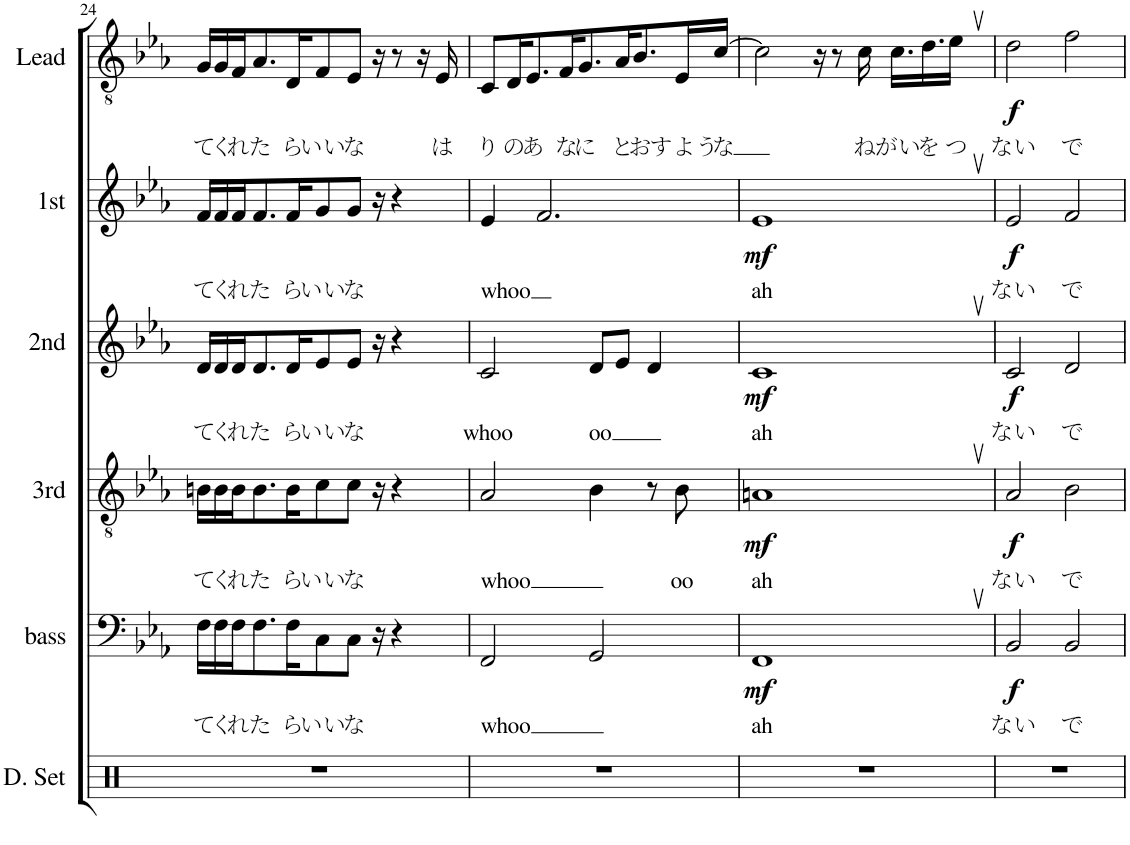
**kern	**kern	**text	**dynam	**kern	**text	**dynam	**kern	**text	**dynam	**kern	**text	**dynam	**kern	**text	**dynam
*part6	*part5	*part5	*part5	*part4	*part4	*part4	*part3	*part3	*part3	*part2	*part2	*part2	*part1	*part1	*part1
*staff6	*staff5	*staff5	*staff5	*staff4	*staff4	*staff4	*staff3	*staff3	*staff3	*staff2	*staff2	*staff2	*staff1	*staff1	*staff1
*I"ドラムセット	*I"bass	*	*	*I"3rd	*	*	*I"2nd	*	*	*I"1st	*	*	*I"Lead	*	*
*	*I'bass	*	*	*I'3rd	*	*	*I'2nd	*	*	*I'1st	*	*	*I'Lead	*	*
!!LO:PB:g=z
*clefX	*clefF4	*	*	*clefGv2	*	*	*clefG2	*	*	*clefG2	*	*	*clefGv2	*	*
*k[]	*k[b-e-a-]	*	*	*k[b-e-a-]	*	*	*k[b-e-a-]	*	*	*k[b-e-a-]	*	*	*k[b-e-a-]	*	*
*M4/4	*M4/4	*	*	*M4/4	*	*	*M4/4	*	*	*M4/4	*	*	*M4/4	*	*
=24	=24	=24	=24	=24	=24	=24	=24	=24	=24	=24	=24	=24	=24	=24	=24
!	!	!LO:LY:b	!	!	!LO:LY:b	!	!	!LO:LY:b	!	!	!LO:LY:b	!	!	!LO:LY:b	!
1r	16F\LL	て	.	16Bn\LL	て	.	16d/LL	て	.	16f/LL	て	.	16G/LL	て	.
!	!	!LO:LY:b	!	!	!LO:LY:b	!	!	!LO:LY:b	!	!	!LO:LY:b	!	!	!LO:LY:b	!
.	16F\	く	.	16B\	く	.	16d/	く	.	16f/	く	.	16G/	く	.
!	!	!LO:LY:b	!	!	!LO:LY:b	!	!	!LO:LY:b	!	!	!LO:LY:b	!	!	!LO:LY:b	!
.	16F\J	れ	.	16B\J	れ	.	16d/J	れ	.	16f/J	れ	.	16F/J	れ	.
!	!	!LO:LY:b	!	!	!LO:LY:b	!	!	!LO:LY:b	!	!	!LO:LY:b	!	!	!LO:LY:b	!
.	8.F\	た	.	8.B\	た	.	8.d/	た	.	8.f/	た	.	8.A-/	た	.
!	!	!LO:LY:b	!	!	!LO:LY:b	!	!	!LO:LY:b	!	!	!LO:LY:b	!	!	!LO:LY:b	!
.	16F\K	ら	.	16B\K	ら	.	16d/K	ら	.	16f/K	ら	.	16D/K	ら	.
!	!	!LO:LY:b	!	!	!LO:LY:b	!	!	!LO:LY:b	!	!	!LO:LY:b	!	!	!LO:LY:b	!
.	8C\	いい	.	8c\	いい	.	8e-/	いい	.	8g/	いい	.	8F/	いい	.
!	!	!LO:LY:b	!	!	!LO:LY:b	!	!	!LO:LY:b	!	!	!LO:LY:b	!	!	!LO:LY:b	!
.	8C\J	な	.	8c\J	な	.	8e-/J	な	.	8g/J	な	.	8E-/J	な	.
.	16r	.	.	16r	.	.	16r	.	.	16r	.	.	16r	.	.
.	4r	.	.	4r	.	.	4r	.	.	4r	.	.	8r	.	.
.	.	.	.	.	.	.	.	.	.	.	.	.	16r	.	.
!	!	!	!	!	!	!	!	!	!	!	!	!	!	!LO:LY:b	!
.	.	.	.	.	.	.	.	.	.	.	.	.	16E-/	は	.
=25	=25	=25	=25	=25	=25	=25	=25	=25	=25	=25	=25	=25	=25	=25	=25
!	!	!LO:LY:b	!	!	!LO:LY:b	!	!	!LO:LY:b	!	!	!LO:LY:b	!	!	!LO:LY:b	!
1r	2FF/	whoo	.	2A-/	whoo	.	2c/	whoo	.	4e-/	whoo	.	8C/L	り	.
!	!	!	!	!	!	!	!	!	!	!	!	!	!	!LO:LY:b	!
.	.	.	.	.	.	.	.	.	.	.	.	.	16D/K	の	.
!	!	!	!	!	!	!	!	!	!	!	!	!	!	!LO:LY:b	!
.	.	.	.	.	.	.	.	.	.	.	.	.	8.E-/	あ	.
.	.	.	.	.	.	.	.	.	.	2.f/	.	.	.	.	.
!	!	!	!	!	!	!	!	!	!	!	!	!	!	!LO:LY:b	!
.	.	.	.	.	.	.	.	.	.	.	.	.	16F/K	な	.
!	!	!	!	!	!	!	!	!	!	!	!	!	!	!LO:LY:b	!
.	.	.	.	.	.	.	.	.	.	.	.	.	8.G/	に	.
!	!	!	!	!	!	!	!	!LO:LY:b	!	!	!	!	!	!	!
.	2GG/	.	.	4B-\	.	.	8d/L	oo	.	.	.	.	.	.	.
!	!	!	!	!	!	!	!	!	!	!	!	!	!	!LO:LY:b	!
.	.	.	.	.	.	.	8e-/J	.	.	.	.	.	16A-/K	と	.
!	!	!	!	!	!	!	!	!	!	!	!	!	!	!LO:LY:b	!
.	.	.	.	.	.	.	.	.	.	.	.	.	8.B-/	お	.
.	.	.	.	8r	.	.	4d/	.	.	.	.	.	.	.	.
!	!	!	!	!	!LO:LY:b	!	!	!	!	!	!	!	!	!LO:LY:b	!
.	.	.	.	8B-\	oo	.	.	.	.	.	.	.	16E-/L	すよう	.
!	!	!	!	!	!	!	!	!	!	!	!	!	!	!LO:LY:b	!
.	.	.	.	.	.	.	.	.	.	.	.	.	[16c/JJ	な	.
=26	=26	=26	=26	=26	=26	=26	=26	=26	=26	=26	=26	=26	=26	=26	=26
!	!	!LO:LY:b	!LO:DY:b	!	!LO:LY:b	!LO:DY:b	!	!LO:LY:b	!LO:DY:b	!	!LO:LY:b	!LO:DY:b	!	!	!
1r	1FF,	ah	mf	1An,	ah	mf	1c,	ah	mf	1e-,	ah	mf	2c\]	.	.
.	.	.	.	.	.	.	.	.	.	.	.	.	16r	.	.
.	.	.	.	.	.	.	.	.	.	.	.	.	8r	.	.
!	!	!	!	!	!	!	!	!	!	!	!	!	!	!LO:LY:b	!
.	.	.	.	.	.	.	.	.	.	.	.	.	16c\	ね	.
!	!	!	!	!	!	!	!	!	!	!	!	!	!	!LO:LY:b	!
.	.	.	.	.	.	.	.	.	.	.	.	.	16.c\LL	がい	.
!	!	!	!	!	!	!	!	!	!	!	!	!	!	!LO:LY:b	!
.	.	.	.	.	.	.	.	.	.	.	.	.	16.d\	を	.
!	!	!	!	!	!	!	!	!	!	!	!	!	!	!LO:LY:b	!
.	.	.	.	.	.	.	.	.	.	.	.	.	16e-,\JJ	つ	.
=27	=27	=27	=27	=27	=27	=27	=27	=27	=27	=27	=27	=27	=27	=27	=27
!	!	!LO:LY:b	!LO:DY:b	!	!LO:LY:b	!LO:DY:b	!	!LO:LY:b	!LO:DY:b	!	!LO:LY:b	!LO:DY:b	!	!LO:LY:b	!LO:DY:b
1r	2BB-/	ない	f	2A-/	ない	f	2c/	ない	f	2e-/	ない	f	2d\	ない	f
!	!	!LO:LY:b	!	!	!LO:LY:b	!	!	!LO:LY:b	!	!	!LO:LY:b	!	!	!LO:LY:b	!
.	2BB-/	で	.	2B-\	で	.	2d/	で	.	2f/	で	.	2f\	で	.
=	=	=	=	=	=	=	=	=	=	=	=	=	=	=	=
*-	*-	*-	*-	*-	*-	*-	*-	*-	*-	*-	*-	*-	*-	*-	*-
